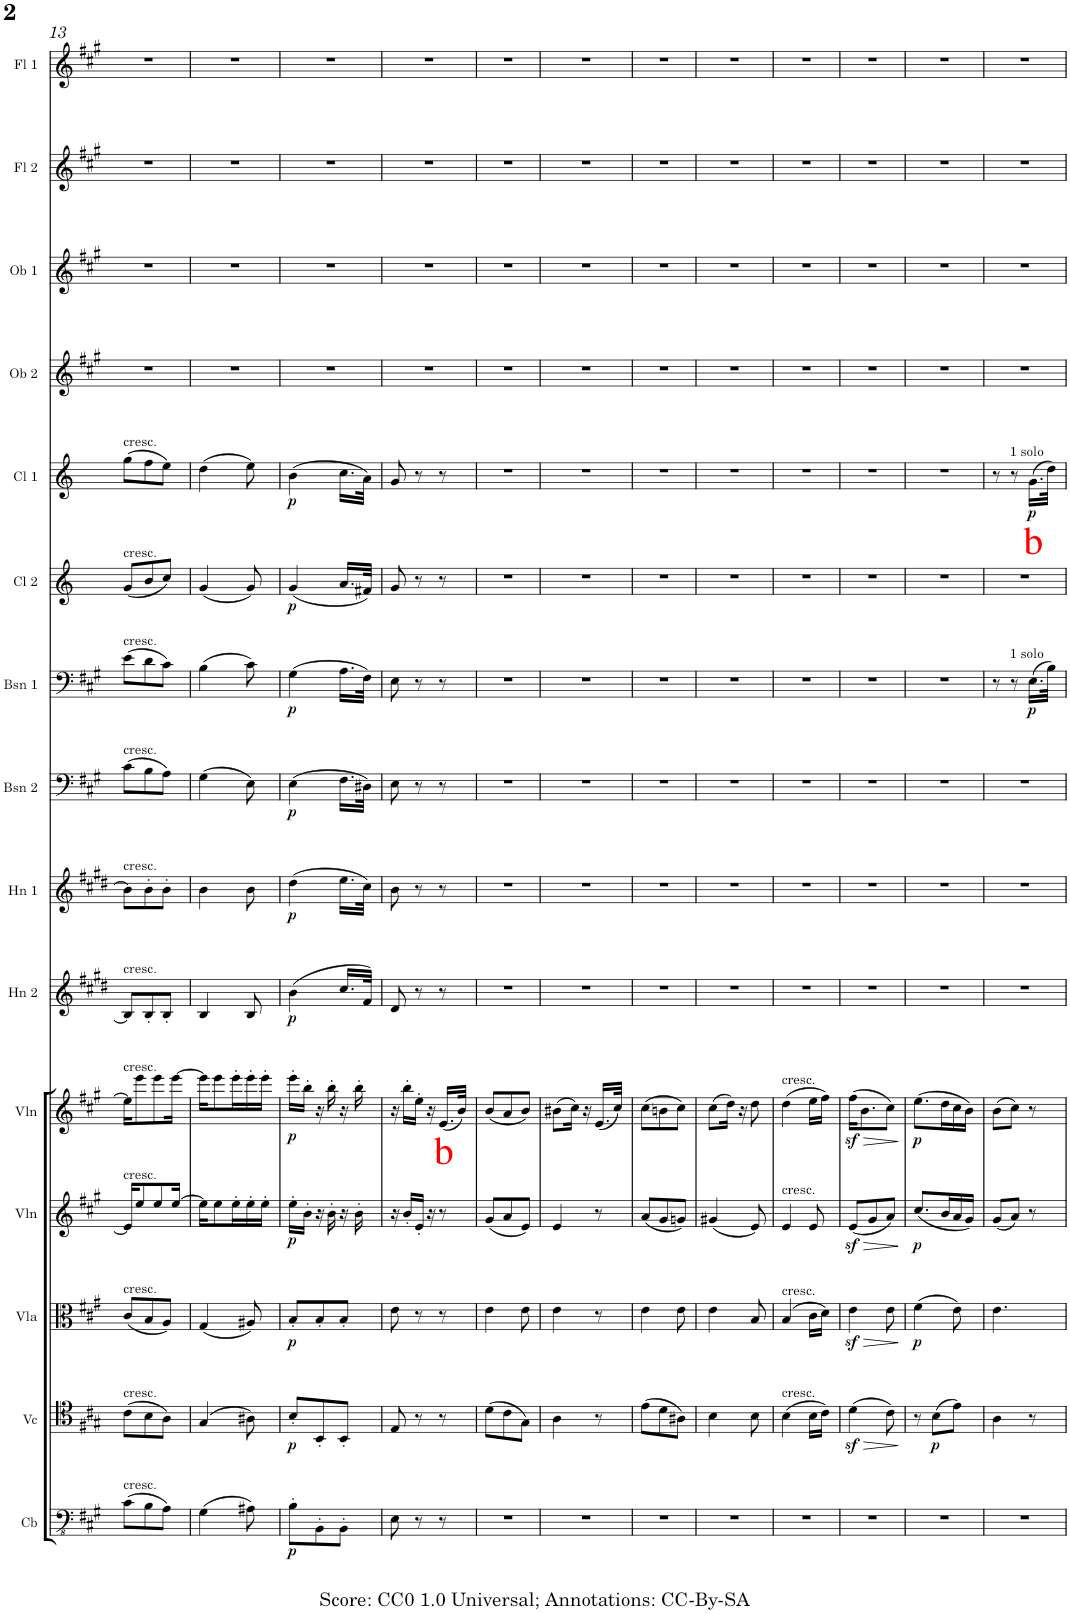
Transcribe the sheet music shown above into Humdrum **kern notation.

**kern	**dynam	**kern	**dynam	**kern	**dynam	**kern	**dynam	**kern	**text	**dynam	**kern	**dynam	**kern	**dynam	**kern	**dynam	**kern	**dynam	**kern	**dynam	**kern	**text	**dynam	**kern	**kern	**kern	**kern
*part15	*part15	*part14	*part14	*part13	*part13	*part12	*part12	*part11	*part11	*part11	*part10	*part10	*part9	*part9	*part8	*part8	*part7	*part7	*part6	*part6	*part5	*part5	*part5	*part4	*part3	*part2	*part1
*staff15	*staff15	*staff14	*staff14	*staff13	*staff13	*staff12	*staff12	*staff11	*staff11	*staff11	*staff10	*staff10	*staff9	*staff9	*staff8	*staff8	*staff7	*staff7	*staff6	*staff6	*staff5	*staff5	*staff5	*staff4	*staff3	*staff2	*staff1
*I"Contrabass	*	*I"Violoncello	*	*I"Viola	*	*I"Violin	*	*I"Violin	*	*	*I"F Horn 2 (orig. E and A)	*	*I"F Horn 1 (orig. E and A)	*	*I"Bassoon 2	*	*I"Bassoon 1	*	*I"A Clarinet 2	*	*I"A Clarinet 1	*	*	*I"Oboe 2	*I"Oboe 1	*I"Flute 2	*I"Flute 1
*I'Cb	*	*I'Vc	*	*I'Vla	*	*I'Vln	*	*I'Vln	*	*	*I'Hn 2	*	*I'Hn 1	*	*I'Bsn 2	*	*I'Bsn 1	*	*I'Cl 2	*	*I'Cl 1	*	*	*I'Ob 2	*I'Ob 1	*I'Fl 2	*I'Fl 1
!!LO:PB:g=z
*clefFv4	*	*clefC4	*	*clefC3	*	*clefG2	*	*clefG2	*	*	*clefG2	*	*clefG2	*	*clefF4	*	*clefF4	*	*clefG2	*	*clefG2	*	*	*clefG2	*clefG2	*clefG2	*clefG2
*	*	*	*	*	*	*	*	*	*	*	*Trd4c7	*	*Trd4c7	*	*	*	*	*	*Trd2c3	*	*Trd2c3	*	*	*	*	*	*
*k[f#c#g#]	*	*k[f#c#g#]	*	*k[f#c#g#]	*	*k[f#c#g#]	*	*k[f#c#g#]	*	*	*k[f#c#g#d#]	*	*k[f#c#g#d#]	*	*k[f#c#g#]	*	*k[f#c#g#]	*	*k[]	*	*k[]	*	*	*k[f#c#g#]	*k[f#c#g#]	*k[f#c#g#]	*k[f#c#g#]
*M3/8	*	*M3/8	*	*M3/8	*	*M3/8	*	*M3/8	*	*	*M3/8	*	*M3/8	*	*M3/8	*	*M3/8	*	*M3/8	*	*M3/8	*	*	*M3/8	*M3/8	*M3/8	*M3/8
=13	=13	=13	=13	=13	=13	=13	=13	=13	=13	=13	=13	=13	=13	=13	=13	=13	=13	=13	=13	=13	=13	=13	=13	=13	=13	=13	=13
!	!	!	!	!	!	!	!	!	!	!	!	!	!	!	!	!	!	!	!	!	!LO:TX:a:t=cresc.	!	!	!	!	!	!
!	!	!	!	!	!	!	!	!	!	!	!	!	!	!	!	!	!	!	!LO:TX:a:t=cresc.	!	!	!	!	!	!	!	!
!	!	!	!	!	!	!	!	!	!	!	!	!	!	!	!	!	!LO:TX:a:t=cresc.	!	!	!	!	!	!	!	!	!	!
!	!	!	!	!	!	!	!	!	!	!	!	!	!	!	!LO:TX:a:t=cresc.	!	!	!	!	!	!	!	!	!	!	!	!
!	!	!	!	!	!	!	!	!	!	!	!	!	!LO:TX:a:t=cresc.	!	!	!	!	!	!	!	!	!	!	!	!	!	!
!	!	!	!	!	!	!	!	!	!	!	!LO:TX:a:t=cresc.	!	!	!	!	!	!	!	!	!	!	!	!	!	!	!	!
!	!	!	!	!	!	!	!	!LO:TX:a:t=cresc.	!	!	!	!	!	!	!	!	!	!	!	!	!	!	!	!	!	!	!
!	!	!	!	!	!	!LO:TX:a:t=cresc.	!	!	!	!	!	!	!	!	!	!	!	!	!	!	!	!	!	!	!	!	!
!	!	!	!	!LO:TX:a:t=cresc.	!	!	!	!	!	!	!	!	!	!	!	!	!	!	!	!	!	!	!	!	!	!	!
!	!	!LO:TX:a:t=cresc.	!	!	!	!	!	!	!	!	!	!	!	!	!	!	!	!	!	!	!	!	!	!	!	!	!
!LO:TX:a:t=cresc.	!	!	!	!	!	!	!	!	!	!	!	!	!	!	!	!	!	!	!	!	!	!	!	!	!	!	!
(8C#\L	.	(8c#\L	.	(8c#/L	.	16e/KL]	.	16ee\KL]	.	.	8B/L]	.	8b\L]	.	(8c#\L	.	(8e\L	.	(8g/L	.	(8gg\L	.	.	4.r	4.r	4.r	4.r
.	.	.	.	.	.	8ee/	.	8eee\	.	.	.	.	.	.	.	.	.	.	.	.	.	.	.	.	.	.	.
8BB\	.	8B\	.	8B/	.	.	.	.	.	.	8B'/	.	8b'\	.	8B\	.	8d\	.	8b/	.	8ff\	.	.	.	.	.	.
.	.	.	.	.	.	8ee/	.	8eee\	.	.	.	.	.	.	.	.	.	.	.	.	.	.	.	.	.	.	.
8AA\J)	.	8A\J)	.	8A/J)	.	.	.	.	.	.	8B'/J	.	8b'\J	.	8A\J)	.	8c#\J)	.	8cc/J)	.	8ee\J)	.	.	.	.	.	.
.	.	.	.	.	.	[16ee/Jk	.	[16eee\Jk	.	.	.	.	.	.	.	.	.	.	.	.	.	.	.	.	.	.	.
=14	=14	=14	=14	=14	=14	=14	=14	=14	=14	=14	=14	=14	=14	=14	=14	=14	=14	=14	=14	=14	=14	=14	=14	=14	=14	=14	=14
(4GG#\	.	(4G#/	.	(4G#/	.	16ee\KL]	.	16eee\KL]	.	.	4B/	.	4b\	.	(4G#\	.	(4B\	.	(4g/	.	(4dd\	.	.	4.r	4.r	4.r	4.r
.	.	.	.	.	.	8ee\	.	8eee\	.	.	.	.	.	.	.	.	.	.	.	.	.	.	.	.	.	.	.
.	.	.	.	.	.	16ee'\L	.	16eee'\L	.	.	.	.	.	.	.	.	.	.	.	.	.	.	.	.	.	.	.
8AA#X\)	.	8A#X\)	.	8A#X/)	.	16ee'\	.	16eee'\	.	.	8B/	.	8b\	.	8E\)	.	8c#\)	.	8g/)	.	8ee\)	.	.	.	.	.	.
.	.	.	.	.	.	16ee'\JJ	.	16eee'\JJ	.	.	.	.	.	.	.	.	.	.	.	.	.	.	.	.	.	.	.
=15	=15	=15	=15	=15	=15	=15	=15	=15	=15	=15	=15	=15	=15	=15	=15	=15	=15	=15	=15	=15	=15	=15	=15	=15	=15	=15	=15
!	!LO:DY:b	!	!LO:DY:b	!	!LO:DY:b	!	!LO:DY:b	!	!	!LO:DY:b	!	!LO:DY:b	!	!LO:DY:b	!	!LO:DY:b	!	!LO:DY:b	!	!LO:DY:b	!	!	!LO:DY:b	!	!	!	!
8BB'\L	p	8B'/L	p	8B'/L	p	16ee'\LL	p	16eee'\LL	.	p	(4b\	p	(4dd#\	p	(4E\	p	(4G#\	p	(4g/	p	(4b\	.	p	4.r	4.r	4.r	4.r
.	.	.	.	.	.	16b'\JJ	.	16bb'\JJ	.	.	.	.	.	.	.	.	.	.	.	.	.	.	.	.	.	.	.
8BBB'\	.	8BB'/	.	8B'/	.	16r	.	16r	.	.	.	.	.	.	.	.	.	.	.	.	.	.	.	.	.	.	.
.	.	.	.	.	.	16b'\	.	16bb'\	.	.	.	.	.	.	.	.	.	.	.	.	.	.	.	.	.	.	.
8BBB'\J	.	8BB'/J	.	8B'/J	.	16r	.	16r	.	.	16.cc#/LL	.	16.ee\LL	.	16.F#\LL	.	16.A\LL	.	16.a/LL	.	16.cc\LL	.	.	.	.	.	.
.	.	.	.	.	.	16b'\	.	16bb'\	.	.	.	.	.	.	.	.	.	.	.	.	.	.	.	.	.	.	.
.	.	.	.	.	.	.	.	.	.	.	32f#/JJk)	.	32cc#\JJk)	.	32D#X\JJk)	.	32F#\JJk)	.	32f#X/JJk)	.	32a\JJk)	.	.	.	.	.	.
=16	=16	=16	=16	=16	=16	=16	=16	=16	=16	=16	=16	=16	=16	=16	=16	=16	=16	=16	=16	=16	=16	=16	=16	=16	=16	=16	=16
8EE\	.	8E/	.	8e\	.	16r	.	16r	.	.	8d#/	.	8b\	.	8E\	.	8E\	.	8g/	.	8g/	.	.	4.r	4.r	4.r	4.r
.	.	.	.	.	.	16b'/LL	.	16bb'\LL	.	.	.	.	.	.	.	.	.	.	.	.	.	.	.	.	.	.	.
8r	.	8r	.	8r	.	16e'/JJ	.	16ee'\JJ	.	.	8r	.	8r	.	8r	.	8r	.	8r	.	8r	.	.	.	.	.	.
.	.	.	.	.	.	16r	.	16r	.	.	.	.	.	.	.	.	.	.	.	.	.	.	.	.	.	.	.
!	!	!	!	!	!	!	!	!	!LO:LY:b:color=#FF0000	!	!	!	!	!	!	!	!	!	!	!	!	!	!	!	!	!	!
8r	.	8r	.	8r	.	8r	.	(16.e/LL	b	.	8r	.	8r	.	8r	.	8r	.	8r	.	8r	.	.	.	.	.	.
.	.	.	.	.	.	.	.	32b/JJk)	.	.	.	.	.	.	.	.	.	.	.	.	.	.	.	.	.	.	.
=17	=17	=17	=17	=17	=17	=17	=17	=17	=17	=17	=17	=17	=17	=17	=17	=17	=17	=17	=17	=17	=17	=17	=17	=17	=17	=17	=17
4.r	.	(8d\L	.	4e\	.	(8g#/L	.	(8b/L	.	.	4.r	.	4.r	.	4.r	.	4.r	.	4.r	.	4.r	.	.	4.r	4.r	4.r	4.r
.	.	8c#\	.	.	.	8a/	.	8a/	.	.	.	.	.	.	.	.	.	.	.	.	.	.	.	.	.	.	.
.	.	8G#\J)	.	8e\	.	8e/J)	.	8b/J)	.	.	.	.	.	.	.	.	.	.	.	.	.	.	.	.	.	.	.
=18	=18	=18	=18	=18	=18	=18	=18	=18	=18	=18	=18	=18	=18	=18	=18	=18	=18	=18	=18	=18	=18	=18	=18	=18	=18	=18	=18
4.r	.	4A\	.	4e\	.	4e/	.	(8b#X\L	.	.	4.r	.	4.r	.	4.r	.	4.r	.	4.r	.	4.r	.	.	4.r	4.r	4.r	4.r
.	.	.	.	.	.	.	.	16cc#\Jk)	.	.	.	.	.	.	.	.	.	.	.	.	.	.	.	.	.	.	.
.	.	.	.	.	.	.	.	16r	.	.	.	.	.	.	.	.	.	.	.	.	.	.	.	.	.	.	.
.	.	8r	.	8r	.	8r	.	(16.e/LL	.	.	.	.	.	.	.	.	.	.	.	.	.	.	.	.	.	.	.
.	.	.	.	.	.	.	.	32cc#/JJk)	.	.	.	.	.	.	.	.	.	.	.	.	.	.	.	.	.	.	.
=19	=19	=19	=19	=19	=19	=19	=19	=19	=19	=19	=19	=19	=19	=19	=19	=19	=19	=19	=19	=19	=19	=19	=19	=19	=19	=19	=19
4.r	.	(8e\L	.	4e\	.	(8a/L	.	(8cc#\L	.	.	4.r	.	4.r	.	4.r	.	4.r	.	4.r	.	4.r	.	.	4.r	4.r	4.r	4.r
.	.	8d\	.	.	.	8g#/	.	8bn\	.	.	.	.	.	.	.	.	.	.	.	.	.	.	.	.	.	.	.
.	.	8A#X\J)	.	8e\	.	8gn/J)	.	8cc#\J)	.	.	.	.	.	.	.	.	.	.	.	.	.	.	.	.	.	.	.
=20	=20	=20	=20	=20	=20	=20	=20	=20	=20	=20	=20	=20	=20	=20	=20	=20	=20	=20	=20	=20	=20	=20	=20	=20	=20	=20	=20
4.r	.	4B\	.	4e\	.	(4g#X/	.	(8cc#\L	.	.	4.r	.	4.r	.	4.r	.	4.r	.	4.r	.	4.r	.	.	4.r	4.r	4.r	4.r
.	.	.	.	.	.	.	.	16dd\Jk)	.	.	.	.	.	.	.	.	.	.	.	.	.	.	.	.	.	.	.
.	.	.	.	.	.	.	.	16r	.	.	.	.	.	.	.	.	.	.	.	.	.	.	.	.	.	.	.
.	.	8B\	.	8B/	.	8e/)	.	8dd\	.	.	.	.	.	.	.	.	.	.	.	.	.	.	.	.	.	.	.
=21	=21	=21	=21	=21	=21	=21	=21	=21	=21	=21	=21	=21	=21	=21	=21	=21	=21	=21	=21	=21	=21	=21	=21	=21	=21	=21	=21
!	!	!	!	!	!	!	!	!LO:TX:a:t=cresc.	!	!	!	!	!	!	!	!	!	!	!	!	!	!	!	!	!	!	!
!	!	!	!	!	!	!LO:TX:a:t=cresc.	!	!	!	!	!	!	!	!	!	!	!	!	!	!	!	!	!	!	!	!	!
!	!	!	!	!LO:TX:a:t=cresc.	!	!	!	!	!	!	!	!	!	!	!	!	!	!	!	!	!	!	!	!	!	!	!
!	!	!LO:TX:a:t=cresc.	!	!	!	!	!	!	!	!	!	!	!	!	!	!	!	!	!	!	!	!	!	!	!	!	!
4.r	.	(4B\	.	(4B/	.	4e/	.	(4dd\	.	.	4.r	.	4.r	.	4.r	.	4.r	.	4.r	.	4.r	.	.	4.r	4.r	4.r	4.r
.	.	16B\LL	.	16c#\LL	.	8e/	.	16ee\LL	.	.	.	.	.	.	.	.	.	.	.	.	.	.	.	.	.	.	.
.	.	16c#\JJ)	.	16d\JJ)	.	.	.	16ff#\JJ)	.	.	.	.	.	.	.	.	.	.	.	.	.	.	.	.	.	.	.
=22	=22	=22	=22	=22	=22	=22	=22	=22	=22	=22	=22	=22	=22	=22	=22	=22	=22	=22	=22	=22	=22	=22	=22	=22	=22	=22	=22
!	!	!	!LO:HP:b	!	!LO:HP:b	!	!LO:HP:b	!	!	!LO:HP:b	!	!	!	!	!	!	!	!	!	!	!	!	!	!	!	!	!
4.r	.	(4dz<\	>	4ez<\	>	(8ez</L	>	(16ff#z<\KL	.	>	4.r	.	4.r	.	4.r	.	4.r	.	4.r	.	4.r	.	.	4.r	4.r	4.r	4.r
.	.	.	.	.	.	.	.	8.b\	.	.	.	.	.	.	.	.	.	.	.	.	.	.	.	.	.	.	.
.	.	.	.	.	.	8g#/	.	.	.	.	.	.	.	.	.	.	.	.	.	.	.	.	.	.	.	.	.
.	.	8c#\)	.	8e\	.	8a/J)	.	8cc#\J)	.	.	.	.	.	.	.	.	.	.	.	.	.	.	.	.	.	.	.
.	.	.	]	.	]	.	]	.	.	]	.	.	.	.	.	.	.	.	.	.	.	.	.	.	.	.	.
=23	=23	=23	=23	=23	=23	=23	=23	=23	=23	=23	=23	=23	=23	=23	=23	=23	=23	=23	=23	=23	=23	=23	=23	=23	=23	=23	=23
!	!	!	!	!	!LO:DY:b	!	!LO:DY:b	!	!	!LO:DY:b	!	!	!	!	!	!	!	!	!	!	!	!	!	!	!	!	!
4.r	.	8r	.	(4f#\	p	(8.cc#/L	p	(8.ee\L	.	p	4.r	.	4.r	.	4.r	.	4.r	.	4.r	.	4.r	.	.	4.r	4.r	4.r	4.r
!	!	!	!LO:DY:b	!	!	!	!	!	!	!	!	!	!	!	!	!	!	!	!	!	!	!	!	!	!	!	!
.	.	(8B\L	p	.	.	.	.	.	.	.	.	.	.	.	.	.	.	.	.	.	.	.	.	.	.	.	.
.	.	.	.	.	.	16b/L	.	16dd\L	.	.	.	.	.	.	.	.	.	.	.	.	.	.	.	.	.	.	.
.	.	8e\J)	.	8e\)	.	16a/	.	16cc#\	.	.	.	.	.	.	.	.	.	.	.	.	.	.	.	.	.	.	.
.	.	.	.	.	.	16g#/JJ)	.	16b\JJ)	.	.	.	.	.	.	.	.	.	.	.	.	.	.	.	.	.	.	.
=24	=24	=24	=24	=24	=24	=24	=24	=24	=24	=24	=24	=24	=24	=24	=24	=24	=24	=24	=24	=24	=24	=24	=24	=24	=24	=24	=24
4.r	.	4A\	.	4.e\	.	(8g#/L	.	(8b\L	.	.	4.r	.	4.r	.	4.r	.	8r	.	4.r	.	8r	.	.	4.r	4.r	4.r	4.r
!	!	!	!	!	!	!	!	!	!	!	!	!	!	!	!	!	!	!	!	!	!LO:TX:a:t=1 solo	!	!	!	!	!	!
!	!	!	!	!	!	!	!	!	!	!	!	!	!	!	!	!	!LO:TX:a:t=1 solo	!	!	!	!	!	!	!	!	!	!
.	.	.	.	.	.	8a/J)	.	8cc#\J)	.	.	.	.	.	.	.	.	8r	.	.	.	8r	.	.	.	.	.	.
!	!	!	!	!	!	!	!	!	!	!	!	!	!	!	!	!	!	!LO:DY:b	!	!	!	!LO:LY:b:color=#FF0000	!LO:DY:b	!	!	!	!
.	.	8r	.	.	.	8r	.	8r	.	.	.	.	.	.	.	.	(16.E\LL	p	.	.	(16.g\LL	b	p	.	.	.	.
.	.	.	.	.	.	.	.	.	.	.	.	.	.	.	.	.	32B\JJk)	.	.	.	32dd\JJk)	.	.	.	.	.	.
=	=	=	=	=	=	=	=	=	=	=	=	=	=	=	=	=	=	=	=	=	=	=	=	=	=	=	=
*-	*-	*-	*-	*-	*-	*-	*-	*-	*-	*-	*-	*-	*-	*-	*-	*-	*-	*-	*-	*-	*-	*-	*-	*-	*-	*-	*-
